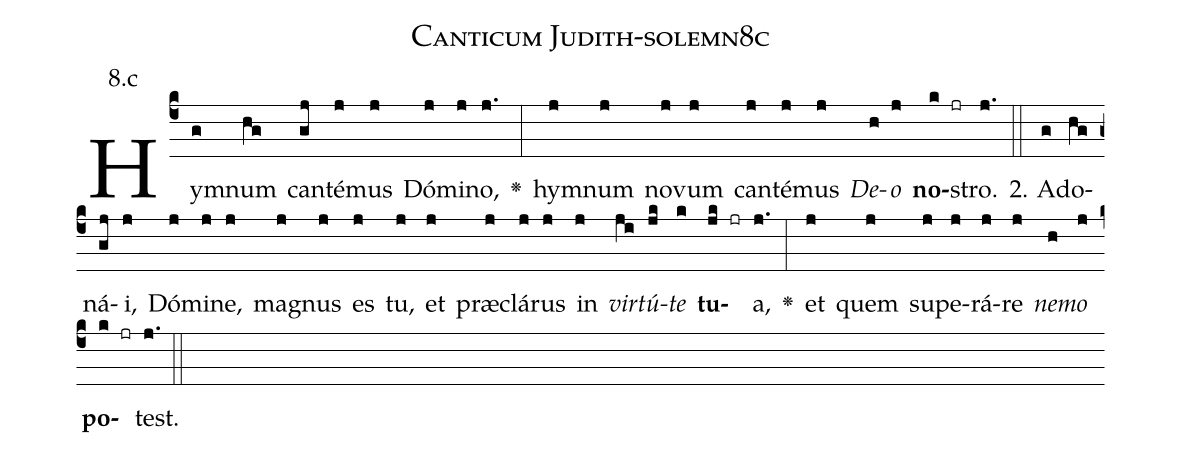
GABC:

name: Canticum Judith-solemn8c;
annotation: 8.c;
%%
(c4)Hym(g)num(hg) can(gj)té(j)mus(j) Dó(j)mi(j)no,(j.) <v>\greheightstar</v>(:) hym(j)num(j) no(j)vum(j) can(j)té(j)mus(j) <i>De</i>(h)<i>o</i>(j) <b>no</b>(k jr)stro.(j.) (::)
2. A(g)do(hg)ná(gj)i,(j) Dó(j)mi(j)ne,(j) ma(j)gnus(j) es(j) tu,(j) et(j) præ(j)clá(j)rus(j) in(j) <i>vir</i>(ji)<i>tú</i>(jk)<i>te</i>(k) <b>tu</b>(jk jr)a,(j.) <v>\greheightstar</v>(:) et(j) quem(j) su(j)pe(j)rá(j)re(j) <i>ne</i>(h)<i>mo</i>(j) <b>po</b>(k jr)test.(j.) (::)


%E(j) u(j) o(h) u(j) a(k) e.(j.) (::)
